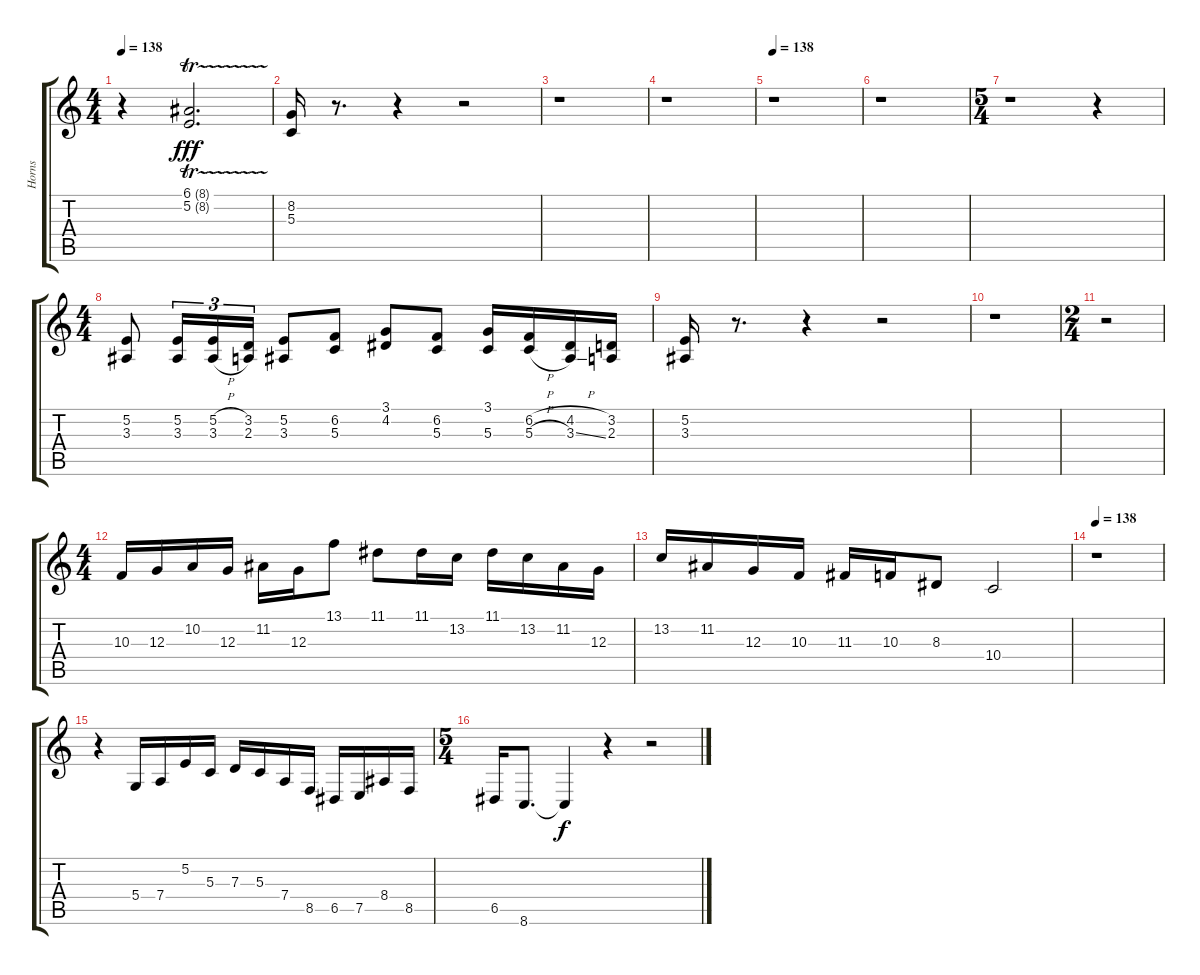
\track ("Horns" "Horns") {instrument brasssection}
\staff {score tabs}
\tuning (E4 B3 G3 D3 A2 E2) {hide}
\ts (4 4)
\tempo 138
\clef g2
\ks c
r.4{dy f} (6.1{tr (8 32)} 5.2{tr (8 32)}).2{d dy fff} |
(8.2 5.3).16 r.8{d} r.4 r.2 |
r.1 |
r.1 |
\tempo 138
r.1 |
r.1 |
\ts (5 4)
r.1 r.4 |
\ts (4 4)
(5.2 3.3).8 (5.2 3.3).16{tu (3 2)} (5.2{h} 3.3{h}).16{tu (3 2)} (3.2 2.3).16{tu (3 2)} (5.2 3.3).8 (6.2 5.3).8 (3.1 4.2).8 (6.2 5.3).8 (3.1 5.3).16 (6.2{h} 5.3{h}).16 (4.2{h} 3.3{ss}).16 (3.2 2.3).16 |
(5.2 3.3).16 r.8{d} r.4 r.2 |
r.1 |
\ts (2 4)
r.2 |
\ts (4 4)
10.3.16 12.3.16 10.2.16 12.3.16 11.2.16 12.3.16 13.1.8 11.1.8 11.1.16 13.2.16 11.1.16 13.2.16 11.2.16 12.3.16 |
13.2.16 11.2.16 12.3.16 10.3.16 11.3.16 10.3.16 8.3.8 10.4.2 |
\tempo 138
r.1 |
r.4 5.4.16 7.4.16 5.2.16 5.3.16 7.3.16 5.3.16 7.4.16 8.5.16 6.5.16 7.5.16 8.4.16 8.5.16 |
\ts (5 4)
6.5.16 8.6.8{d} 8.6{t}.4{dy f} r.4 r.2
